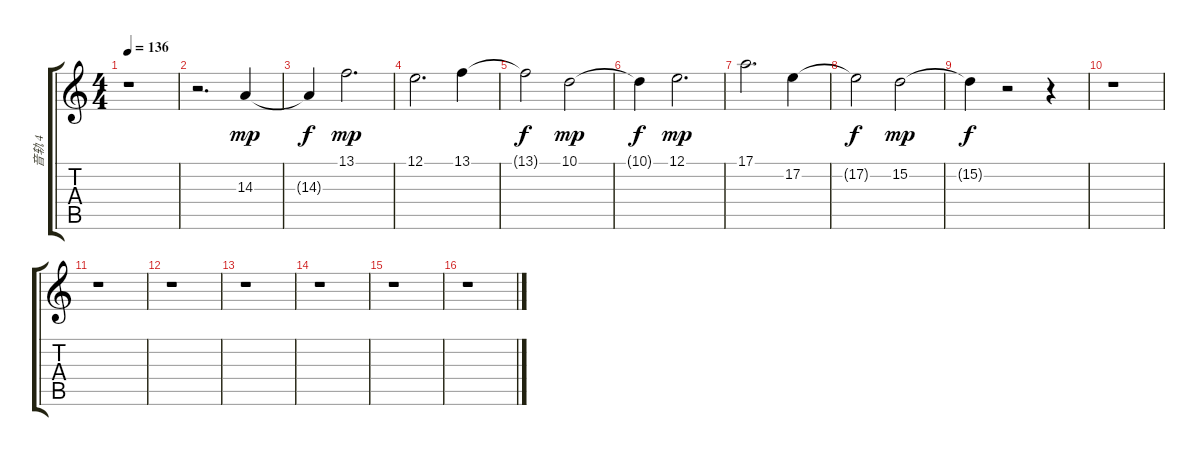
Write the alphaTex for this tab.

\track ("音轨 4" "音轨 4") {instrument choiraahs}
\staff {score tabs}
\tuning (E4 B3 G3 D3 A2 E2) {hide}
\ts (4 4)
\tempo 136
\clef g2
\ks c
r.1{dy mp instrument choiraahs} |
r.2{d} 14.3.4 |
14.3{t}.4{dy f} 13.1.2{d dy mp} |
12.1.2{d} 13.1.4 |
13.1{t}.2{dy f} 10.1.2{dy mp} |
10.1{t}.4{dy f} 12.1.2{d dy mp} |
17.1.2{d} 17.2.4 |
17.2{t}.2{dy f} 15.2.2{dy mp} |
15.2{t}.4{dy f} r.2 r.4 |
r.1 |
r.1 |
r.1 |
r.1 |
r.1 |
r.1 |
r.1
